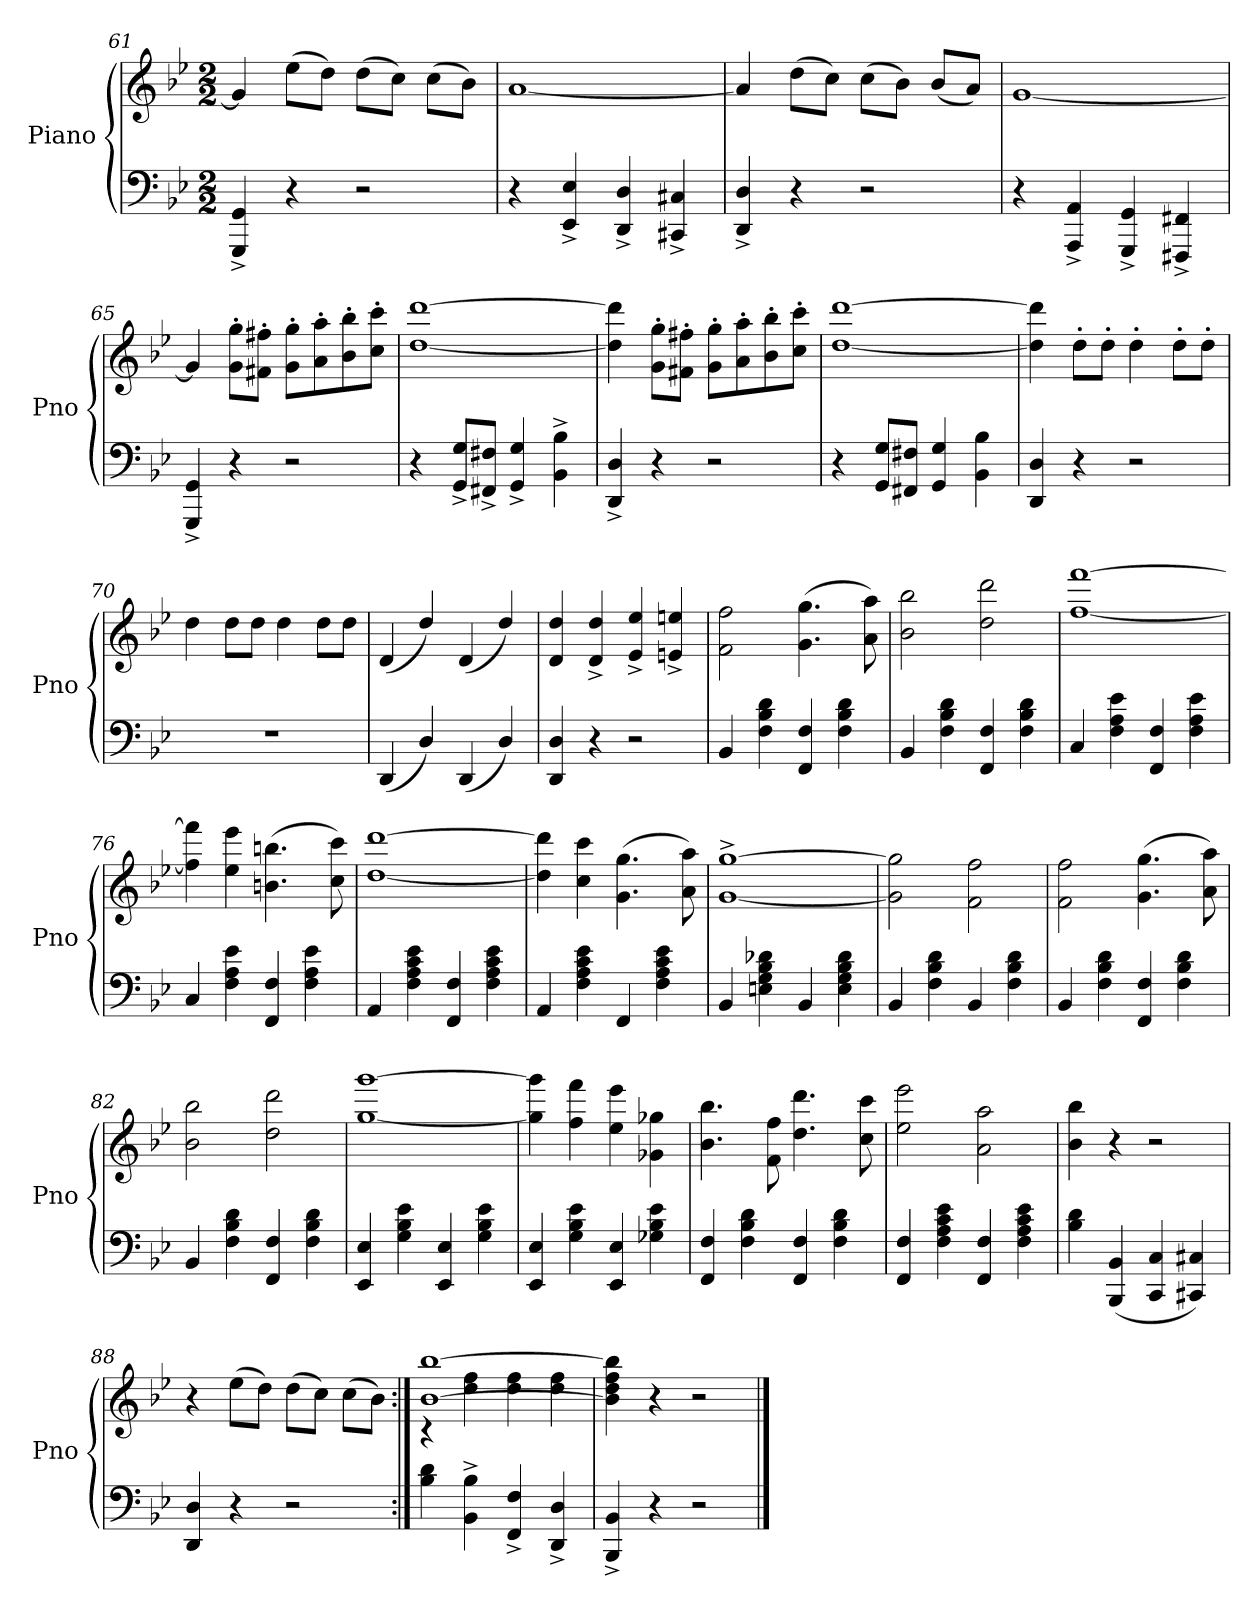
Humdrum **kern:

**kern	**kern
*part1	*part1
*staff2	*staff1
*I"Piano	*
*I'Pno	*
*clefF4	*clefG2
*k[b-e-]	*k[b-e-]
*M2/2	*M2/2
=61	=61
4GGG^/ 4GG^/	4g/]
4r	(8ee-\L
.	8dd\J)
2r	(8dd\L
.	8cc\J)
.	(8cc\L
.	8b-\J)
=62	=62
4r	[1a
4EE-^/ 4E-^/	.
4DD^/ 4D^/	.
4CC#X^/ 4C#X^/	.
=63	=63
4DD^/ 4D^/	4a/]
4r	(8dd\L
.	8cc\J)
2r	(8cc\L
.	8b-\J)
.	(8b-/L
.	8a/J)
=64	=64
4r	[1g
4AAA^/ 4AA^/	.
4GGG^/ 4GG^/	.
4FFF#X^/ 4FF#X^/	.
=65	=65
4GGG^/ 4GG^/	4g/]
4r	8g'\ 8gg'\L
.	8f#X'\ 8ff#X'\J
2r	8g'\ 8gg'\L
.	8a'\ 8aa'\
.	8b-'\ 8bb-'\
.	8cc'\ 8ccc'\J
=66	=66
4r	[1dd [1ddd
8GG^/ 8G^/L	.
8FF#X^/ 8F#X^/J	.
4GG^/ 4G^/	.
4BB-^\ 4B-^\	.
=67	=67
4DD^/ 4D^/	4dd]\ 4ddd]\
4r	8g'\ 8gg'\L
.	8f#X'\ 8ff#X'\J
2r	8g'\ 8gg'\L
.	8a'\ 8aa'\
.	8b-'\ 8bb-'\
.	8cc'\ 8ccc'\J
=68	=68
4r	[1dd [1ddd
8GG/ 8G/L	.
8FF#X/ 8F#X/J	.
4GG/ 4G/	.
4BB-\ 4B-\	.
=69	=69
4DD/ 4D/	4dd]\ 4ddd]\
4r	8dd'\L
.	8dd'\J
2r	4dd'\
.	8dd'\L
.	8dd'\J
=70	=70
1r	4dd\
.	8dd\L
.	8dd\J
.	4dd\
.	8dd\L
.	8dd\J
=71	=71
(4DD/	(4d/
4D/)	4dd/)
(4DD/	(4d/
4D/)	4dd/)
=72	=72
4DD/ 4D/	4d/ 4dd/
4r	4d^/ 4dd^/
2r	4e-^/ 4ee-^/
.	4en^/ 4een^/
=73	=73
4BB-/	2f\ 2ff\
4F\ 4B-\ 4d\	.
4FF/ 4F/	(4.g\ 4.gg\
4F\ 4B-\ 4d\	.
.	8a\ 8aa\)
=74	=74
4BB-/	2b-\ 2bb-\
4F\ 4B-\ 4d\	.
4FF/ 4F/	2dd\ 2ddd\
4F\ 4B-\ 4d\	.
=75	=75
4C/	[1ff [1fff
4F\ 4A\ 4e-\	.
4FF/ 4F/	.
4F\ 4A\ 4e-\	.
=76	=76
4C/	4ff]\ 4fff]\
4F\ 4A\ 4e-\	4ee-\ 4eee-\
4FF/ 4F/	(4.bn\ 4.bbn\
4F\ 4A\ 4e-\	.
.	8cc\ 8ccc\)
=77	=77
4AA/	[1dd [1ddd
4F\ 4A\ 4c\ 4e-\	.
4FF/ 4F/	.
4F\ 4A\ 4c\ 4e-\	.
=78	=78
4AA/	4dd]\ 4ddd]\
4F\ 4A\ 4c\ 4e-\	4cc\ 4ccc\
4FF/	(4.g\ 4.gg\
4F\ 4A\ 4c\ 4e-\	.
.	8a\ 8aa\)
=79	=79
4BB-/	[1g^ [1gg^
4En\ 4G\ 4B-\ 4d-X\	.
4BB-/	.
4E\ 4G\ 4B-\ 4d-\	.
=80	=80
4BB-/	2g]\ 2gg]\
4F\ 4B-\ 4d\	.
4BB-/	2f\ 2ff\
4F\ 4B-\ 4d\	.
=81	=81
4BB-/	2f\ 2ff\
4F\ 4B-\ 4d\	.
4FF/ 4F/	(4.g\ 4.gg\
4F\ 4B-\ 4d\	.
.	8a\ 8aa\)
=82	=82
4BB-/	2b-\ 2bb-\
4F\ 4B-\ 4d\	.
4FF/ 4F/	2dd\ 2ddd\
4F\ 4B-\ 4d\	.
=83	=83
4EE-/ 4E-/	[1gg [1ggg
4G\ 4B-\ 4e-\	.
4EE-/ 4E-/	.
4G\ 4B-\ 4e-\	.
=84	=84
4EE-/ 4E-/	4gg]\ 4ggg]\
4G\ 4B-\ 4e-\	4ff\ 4fff\
4EE-/ 4E-/	4ee-\ 4eee-\
4G-X\ 4B-\ 4e-\	4g-X\ 4gg-X\
=85	=85
4FF/ 4F/	4.b-\ 4.bb-\
4F\ 4B-\ 4d\	.
.	8f\ 8ff\
4FF/ 4F/	4.dd\ 4.ddd\
4F\ 4B-\ 4d\	.
.	8cc\ 8ccc\
=86	=86
4FF/ 4F/	2ee-\ 2eee-\
4F\ 4A\ 4c\ 4e-\	.
4FF/ 4F/	2a\ 2aa\
4F\ 4A\ 4c\ 4e-\	.
=87	=87
4B-\ 4d\	4b-\ 4bb-\
(4BBB-/ 4BB-/	4r
4CC/ 4C/	2r
4CC#X/ 4C#X/)	.
=88	=88
4DD/ 4D/	4r
4r	(8ee-\L
.	8dd\J)
2r	(8dd\L
.	8cc\J)
.	(8cc\L
.	8b-\J)
=89:|!	=89:|!
*	*^
4B-\ 4d\	[1b- [1bb-	4r
4BB-^\ 4B-^\	.	4dd\ 4ff\
4FF^/ 4F^/	.	4dd\ 4ff\
4DD^/ 4D^/	.	4dd\ 4ff\
*	*v	*v
=90	=90
4BBB-^/ 4BB-^/	4b-]\ 4dd\ 4ff\ 4bb-]\
4r	4r
2r	2r
==	==
*-	*-
